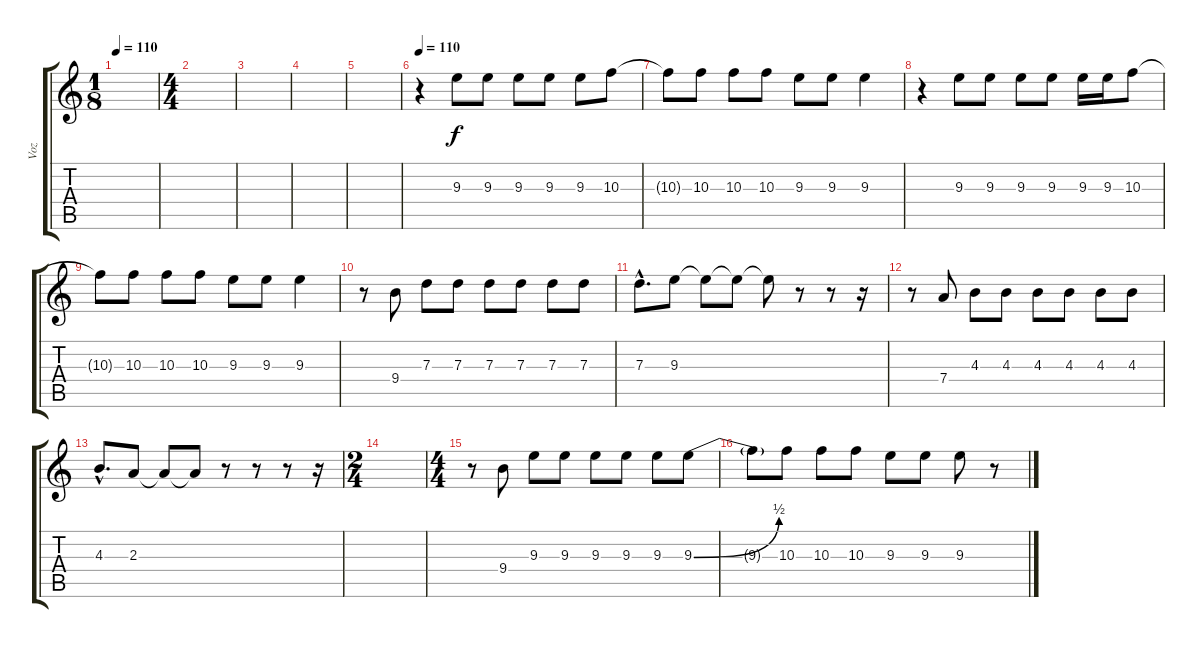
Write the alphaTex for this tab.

\track ("Voz " "Voz ") {instrument distortionguitar}
\staff {score tabs}
\tuning (E4 B3 G3 D3 A2 E2) {hide}
\ts (1 8)
\tempo 110
\tempo 100
\tempo 110
\clef g2
\ks c
|
\ts (4 4)
|
|
|
|
\tempo 110
r.4 9.3.8 9.3.8 9.3.8 9.3.8 9.3.8 10.3.8 |
10.3{t}.8 10.3.8 10.3.8 10.3.8 9.3.8 9.3.8 9.3.4 |
r.4 9.3.8 9.3.8 9.3.8 9.3.8 9.3.16 9.3.16 10.3.8 |
10.3{t}.8 10.3.8 10.3.8 10.3.8 9.3.8 9.3.8 9.3.4 |
r.8 9.4.8 7.3.8 7.3.8 7.3.8 7.3.8 7.3.8 7.3.8 |
7.3{hac}.8{d} 9.3.8 9.3{t}.8 9.3{t}.8 9.3{t}.8 r.8 r.8 r.16 |
r.8 7.4.8 4.3.8 4.3.8 4.3.8 4.3.8 4.3.8 4.3.8 |
4.3{hac}.8{d} 2.3.8 2.3{t}.8 2.3{t}.8 r.8 r.8 r.8 r.16 |
\ts (2 4)
|
\ts (4 4)
r.8 9.4.8 9.3.8 9.3.8 9.3.8 9.3.8 9.3.8 9.3{be (bend 0 0 60 2)}.8 |
9.3{t}.8 10.3.8 10.3.8 10.3.8 9.3.8 9.3.8 9.3.8 r.8
